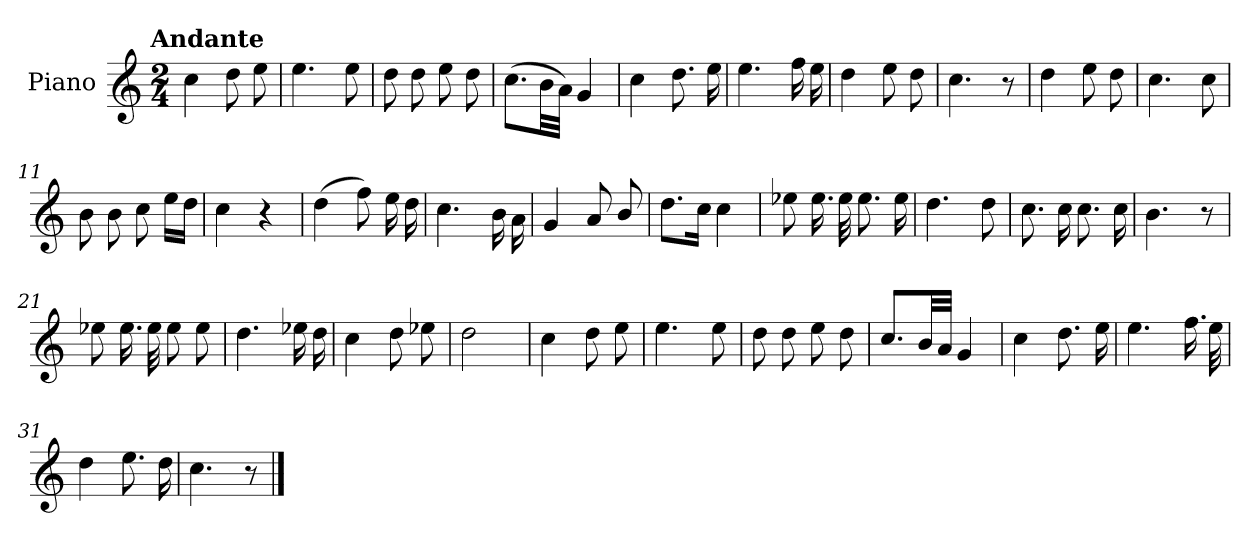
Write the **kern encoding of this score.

**kern
*part1
*staff1
*I"Piano
*I'Pno.
*clefG2
*k[]
!!LO:TX:omd:t=Andante
*M2/4
*MM92
=1
4cc\
8dd\
8ee\
=2
4.ee\
8ee\
=3
8dd\
8dd\
8ee\
8dd\
=4
(>8.cc\L
32b\LL
32a\JJJ)
4g/
=5
4cc\
8.dd\
16ee\
=6
4.ee\
16ff\
16ee\
!!LO:LB:g=z
=7
4dd\
8ee\
8dd\
=8
4.cc\
8r
=9
4dd\
8ee\
8dd\
=10
4.cc\
8cc\
=11
8b\
8b\
8cc\
16ee\LL
16dd\JJ
=12
4cc\
4r
!!LO:LB:g=z
=13
(>4dd\
8ff\)
16ee\
16dd\
=14
4.cc\
16b\
16a\
=15
4g/
8a/
8b/
=16
8.dd\L
16cc\Jk
4cc\
=17
8ee-X\
16.ee-\
32ee-\
8.ee-\
16ee-\
=18
4.dd\
8dd\
!!LO:LB:g=z
=19
8.cc\
16cc\
8.cc\
16cc\
=20
4.b\
8r
=21
8ee-X\
16.ee-\
32ee-\
8ee-\
8ee-\
=22
4.dd\
16ee-X\
16dd\
=23
4cc\
8dd\
8ee-X\
=24
2dd\
=25
4cc\
8dd\
8ee\
=26
4.ee\
8ee\
!!LO:LB:g=z
=27
8dd\
8dd\
8ee\
8dd\
=28
8.cc/L
32b/LL
32a/JJJ
4g/
=29
4cc\
8.dd\
16ee\
=30
4.ee\
16.ff\
32ee\
=31
4dd\
8.ee\
16dd\
=32
4.cc\
8r
==
*-
